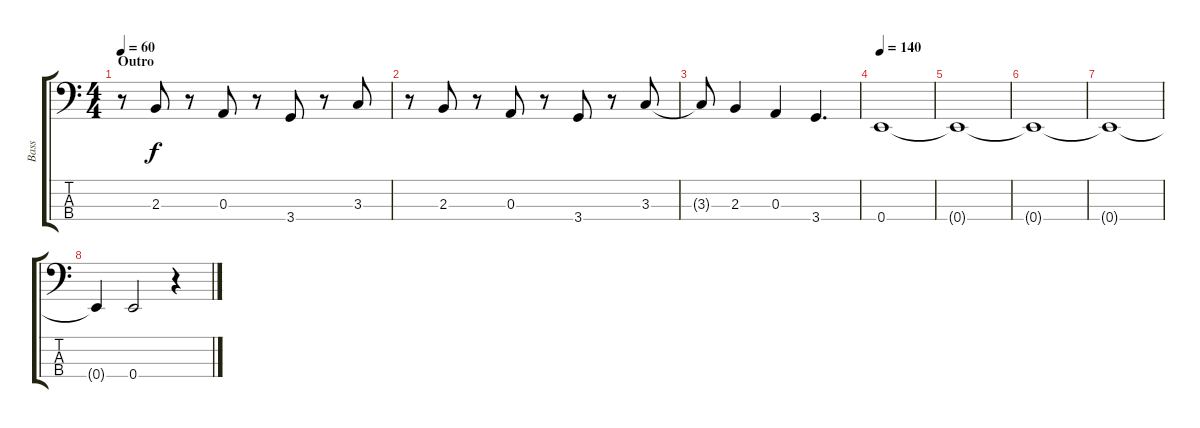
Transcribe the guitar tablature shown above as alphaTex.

\track ("Bass" "Bass") {instrument electricbassfinger}
\staff {score tabs}
\tuning (G2 D2 A1 E1) {hide}
\ts (4 4)
\section ("" "Outro")
\tempo 60
\clef f4
\ks c
r.8{dy f} 2.3.8 r.8 0.3.8 r.8 3.4.8 r.8 3.3.8 |
r.8 2.3.8 r.8 0.3.8 r.8 3.4.8 r.8 3.3.8 |
3.3{t}.8 2.3.4 0.3.4 3.4.4{d} |
\tempo 140
0.4.1 |
0.4{t}.1 |
0.4{t}.1 |
0.4{t}.1 |
0.4{t}.4 0.4.2 r.4
